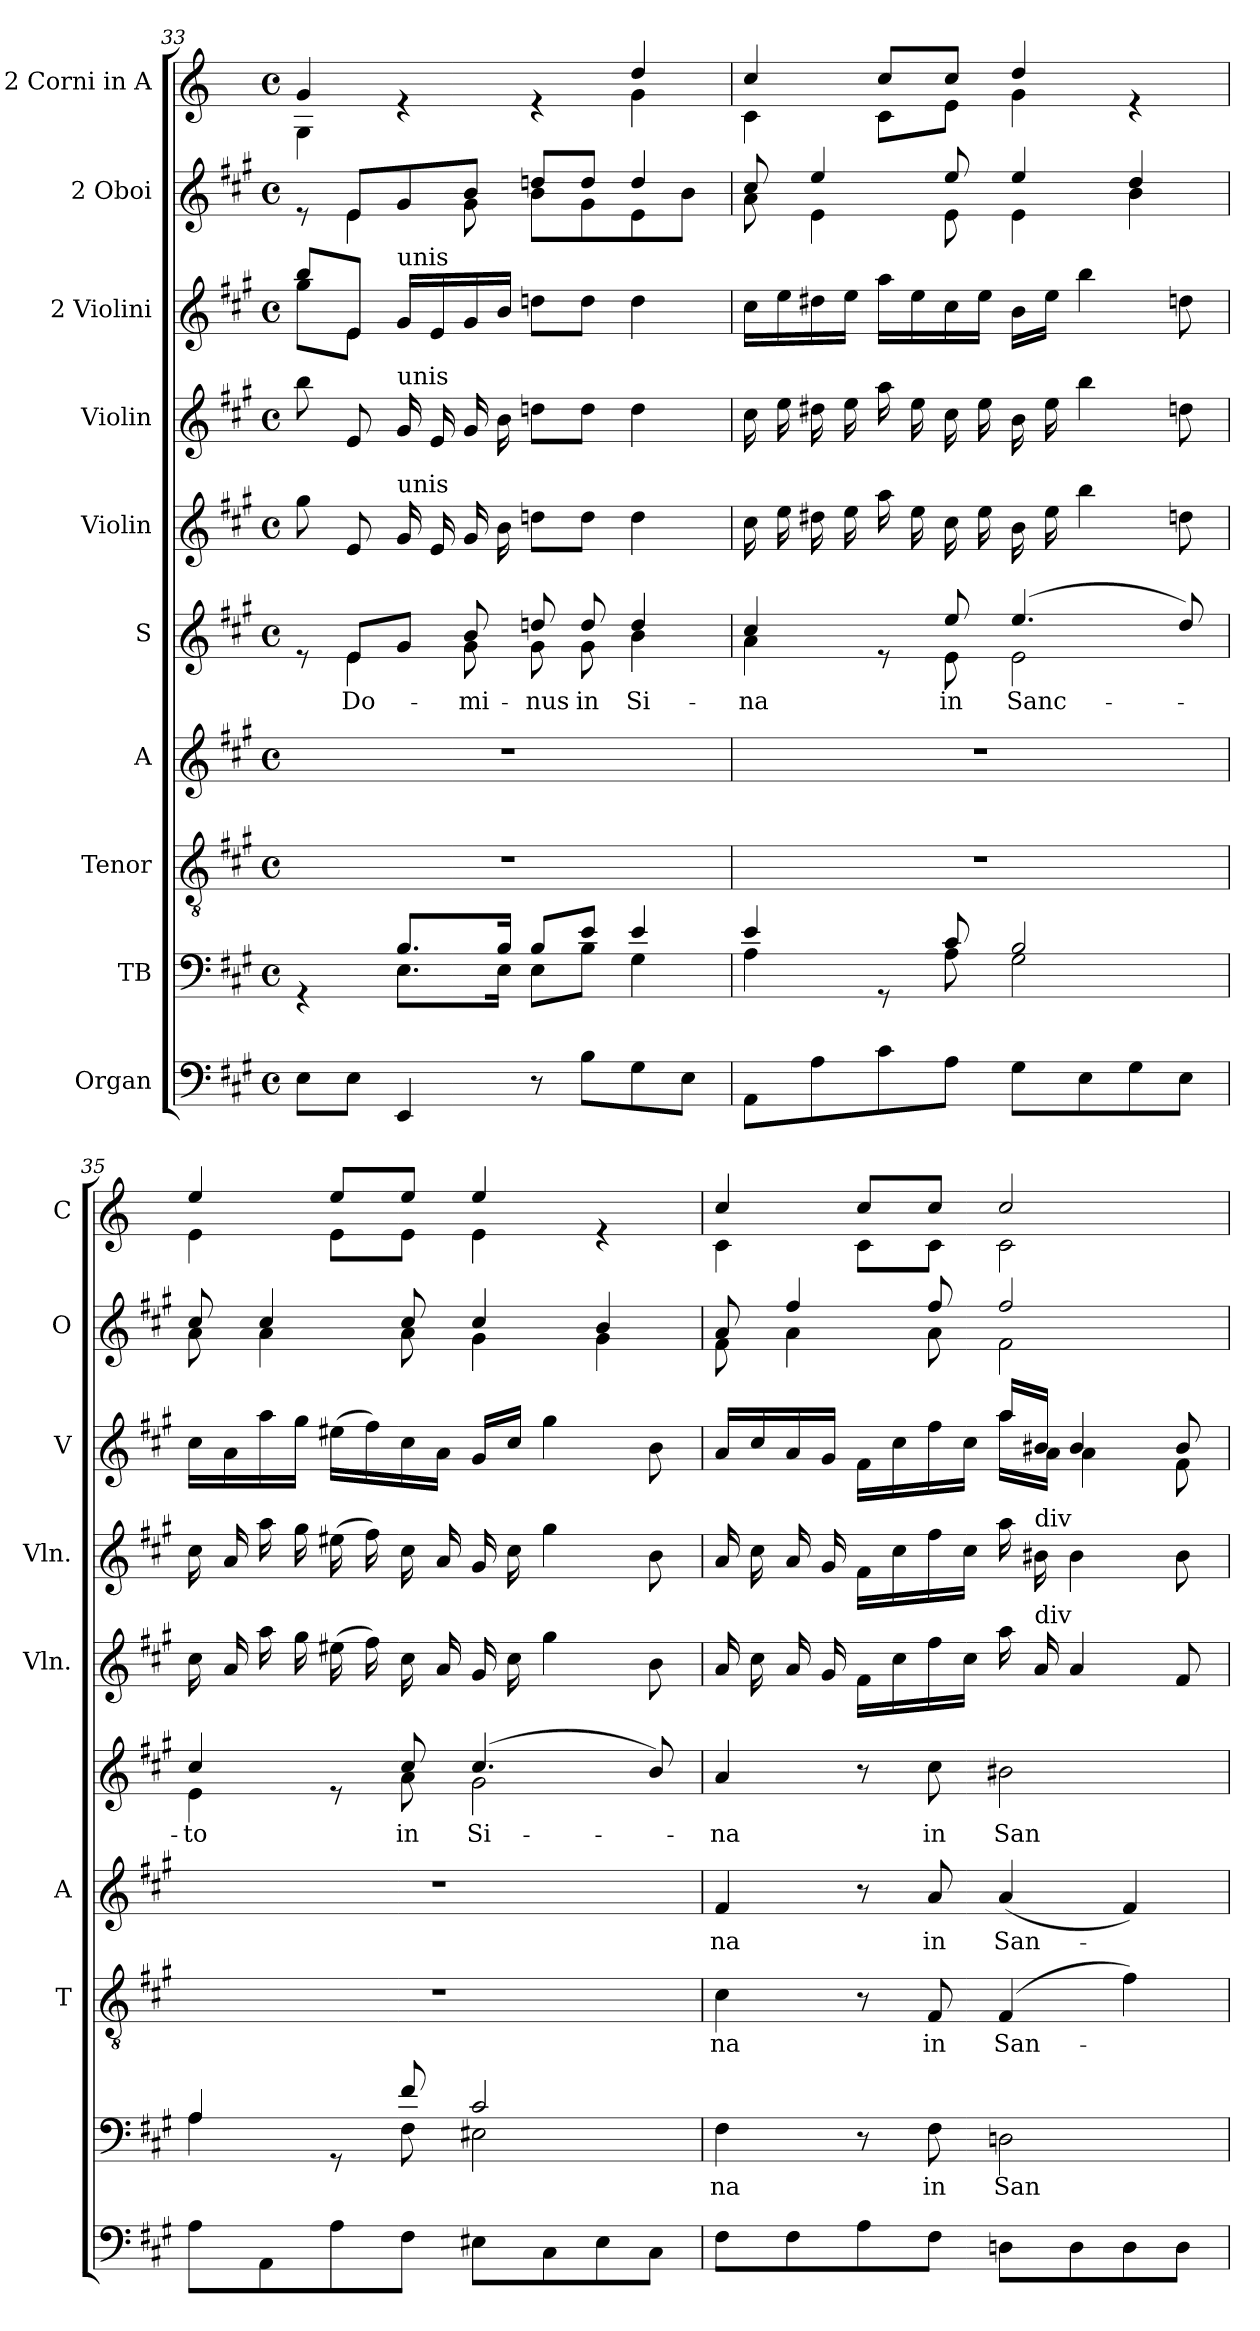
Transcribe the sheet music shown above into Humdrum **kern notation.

**kern	**kern	**text	**kern	**text	**kern	**text	**kern	**text	**kern	**kern	**kern	**kern	**kern
*part10	*part9	*part9	*part8	*part8	*part7	*part7	*part6	*part6	*part5	*part4	*part3	*part2	*part1
*staff10	*staff9	*staff9	*staff8	*staff8	*staff7	*staff7	*staff6	*staff6	*staff5	*staff4	*staff3	*staff2	*staff1
*I"Organ	*I"TB	*	*I"Tenor	*	*I"A	*	*I"S	*	*I"Violin	*I"Violin	*I"2 Violini	*I"2 Oboi	*I"2 Corni in A
*	*	*	*I'T	*	*I'A	*	*	*	*I'Vln.	*I'Vln.	*I'V	*I'O	*I'C
!!LO:PB:g=z
*clefF4	*clefF4	*	*clefGv2	*	*clefG2	*	*clefG2	*	*clefG2	*clefG2	*clefG2	*clefG2	*clefG2
*	*	*	*	*	*	*	*	*	*	*	*	*	*ITrd2c3
*k[f#c#g#]	*k[f#c#g#]	*	*k[f#c#g#]	*	*k[f#c#g#]	*	*k[f#c#g#]	*	*k[f#c#g#]	*k[f#c#g#]	*k[f#c#g#]	*k[f#c#g#]	*k[f#c#g#]
*M4/4	*M4/4	*	*M4/4	*	*M4/4	*	*M4/4	*	*M4/4	*M4/4	*M4/4	*M4/4	*M4/4
*met(c)	*met(c)	*	*met(c)	*	*met(c)	*	*met(c)	*	*met(c)	*met(c)	*met(c)	*met(c)	*met(c)
=33	=33	=33	=33	=33	=33	=33	=33	=33	=33	=33	=33	=33	=33
*	*^	*	*	*	*	*	*^	*	*	*	*^	*^	*^
8E\L	4rGG	4ryy	.	1r	.	1r	.	8re	8ryy	.	8gg#\	8bb\	8bb/L	8gg#\L	8re	8ryy	4e/	4E\
!	!	!	!	!	!	!	!	!	!	!LO:LY:b	!	!	!	!	!	!	!	!
8E\J	.	.	.	.	.	.	.	8e/L	4e\	Do-	8e/	8e/	8e/J	8e\J	8e/L	4e\	.	.
!	!	!	!	!	!	!	!	!	!	!	!	!	!LO:TX:a:t=unis	!	!	!	!	!
!	!	!	!	!	!	!	!	!	!	!	!	!LO:TX:a:t=unis	!	!	!	!	!	!
!	!	!	!	!	!	!	!	!	!	!	!LO:TX:a:t=unis	!	!	!	!	!	!	!
4EE/	8.B/L	8.E\L	.	.	.	.	.	8g#/J	.	.	16g#/	16g#/	16g#/LL	2.ryy	8g#/	.	4re	2ryy
.	.	.	.	.	.	.	.	.	.	.	16e/	16e/	16e/	.	.	.	.	.
!	!	!	!	!	!	!	!	!	!	!LO:LY:b	!	!	!	!	!	!	!	!
.	.	.	.	.	.	.	.	8b/	8g#\	-mi-	16g#/	16g#/	16g#/	.	8b/J	8g#\	.	.
.	16B/Jk	16E\Jk	.	.	.	.	.	.	.	.	16b\	16b\	16b/JJ	.	.	.	.	.
!	!	!	!	!	!	!	!	!	!	!LO:LY:b	!	!	!	!	!	!	!	!
8r	8B/L	8E\L	.	.	.	.	.	8ddn/	8g#\	-nus	8ddn\L	8ddn\L	8ddn\L	.	8ddn/L	8b\L	4re	.
!	!	!	!	!	!	!	!	!	!	!LO:LY:b	!	!	!	!	!	!	!	!
8B\L	8e/J	8B\J	.	.	.	.	.	8dd/	8g#\	in	8dd\J	8dd\J	8dd\J	.	8dd/J	8g#\	.	.
!	!	!	!	!	!	!	!	!	!	!LO:LY:b	!	!	!	!	!	!	!	!
8G#\	4e/	4G#\	.	.	.	.	.	4dd/	4b\	Si-	4dd\	4dd\	4dd\	.	4dd/	8e\	4b/	4e\
8E\J	.	.	.	.	.	.	.	.	.	.	.	.	.	.	.	8b\J	.	.
*	*	*	*	*	*	*	*	*	*	*	*	*	*v	*v	*	*	*	*
=34	=34	=34	=34	=34	=34	=34	=34	=34	=34	=34	=34	=34	=34	=34	=34	=34	=34
!	!	!	!	!	!	!	!	!	!	!LO:LY:b	!	!	!	!	!	!	!
8AA\L	4e/	4A\	.	1r	.	1r	.	4cc#/	4a\	-na	16cc#\	16cc#\	16cc#\LL	8cc#/	8a\	4a/	4A\
.	.	.	.	.	.	.	.	.	.	.	16ee\	16ee\	16ee\	.	.	.	.
8A\	.	.	.	.	.	.	.	.	.	.	16dd#X\	16dd#X\	16dd#X\	4ee/	4e\	.	.
.	.	.	.	.	.	.	.	.	.	.	16ee\	16ee\	16ee\JJ	.	.	.	.
8c#\	8rGG	8ryy	.	.	.	.	.	8re	8ryy	.	16aa\	16aa\	16aa\LL	.	.	8a/L	8A\L
.	.	.	.	.	.	.	.	.	.	.	16ee\	16ee\	16ee\	.	.	.	.
!	!	!	!	!	!	!	!	!	!	!LO:LY:b	!	!	!	!	!	!	!
8A\J	8c#/	8A\	.	.	.	.	.	8ee/	8e\	in	16cc#\	16cc#\	16cc#\	8ee/	8e\	8a/J	8c#\J
.	.	.	.	.	.	.	.	.	.	.	16ee\	16ee\	16ee\JJ	.	.	.	.
!	!	!	!	!	!	!	!	!	!	!LO:LY:b	!	!	!	!	!	!	!
8G#\L	2B/	2G#\	.	.	.	.	.	(4.ee/	2e\	Sanc-	16b\	16b\	16b\LL	4ee/	4e\	4b/	4e\
.	.	.	.	.	.	.	.	.	.	.	16ee\	16ee\	16ee\JJ	.	.	.	.
8E\	.	.	.	.	.	.	.	.	.	.	4bb\	4bb\	4bb\	.	.	.	.
8G#\	.	.	.	.	.	.	.	.	.	.	.	.	.	4dd/	4b\	4re	4ryy
8E\J	.	.	.	.	.	.	.	8dd/)	.	.	8ddn\	8ddn\	8ddn\	.	.	.	.
=35	=35	=35	=35	=35	=35	=35	=35	=35	=35	=35	=35	=35	=35	=35	=35	=35	=35
!	!	!	!	!	!	!	!	!	!	!LO:LY:b	!	!	!	!	!	!	!
8A\L	4A/	4A\	.	1r	.	1r	.	4cc#/	4e\	-to	16cc#\	16cc#\	16cc#\LL	8cc#/	8a\	4cc#/	4c#\
.	.	.	.	.	.	.	.	.	.	.	16a/	16a/	16a\	.	.	.	.
8AA\	.	.	.	.	.	.	.	.	.	.	16aa\	16aa\	16aa\	4cc#/	4a\	.	.
.	.	.	.	.	.	.	.	.	.	.	16gg#\	16gg#\	16gg#\JJ	.	.	.	.
8A\	8rGG	8ryy	.	.	.	.	.	8re	8ryy	.	(16ee#X\	(16ee#X\	(16ee#X\LL	.	.	8cc#/L	8c#\L
.	.	.	.	.	.	.	.	.	.	.	16ff#\)	16ff#\)	16ff#\)	.	.	.	.
!	!	!	!	!	!	!	!	!	!	!LO:LY:b	!	!	!	!	!	!	!
8F#\J	8f#/	8F#\	.	.	.	.	.	8cc#/	8a\	in	16cc#\	16cc#\	16cc#\	8cc#/	8a\	8cc#/J	8c#\J
.	.	.	.	.	.	.	.	.	.	.	16a/	16a/	16a\JJ	.	.	.	.
!	!	!	!	!	!	!	!	!	!	!LO:LY:b	!	!	!	!	!	!	!
8E#X\L	2c#/	2E#X\	.	.	.	.	.	(4.cc#/	2g#\	Si-	16g#/	16g#/	16g#/LL	4cc#/	4g#\	4cc#/	4c#\
.	.	.	.	.	.	.	.	.	.	.	16cc#\	16cc#\	16cc#/JJ	.	.	.	.
8C#\	.	.	.	.	.	.	.	.	.	.	4gg#\	4gg#\	4gg#\	.	.	.	.
8E#\	.	.	.	.	.	.	.	.	.	.	.	.	.	4b/	4g#\	4re	4ryy
8C#\J	.	.	.	.	.	.	.	8b/)	.	.	8b\	8b\	8b\	.	.	.	.
*	*v	*v	*	*	*	*	*	*v	*v	*	*	*	*	*	*	*	*
!!LO:LB:g=z	!!
=36	=36	=36	=36	=36	=36	=36	=36	=36	=36	=36	=36	=36	=36	=36	=36
!	!	!LO:LY:b	!	!LO:LY:b	!	!LO:LY:b	!	!LO:LY:b	!	!	!	!	!	!	!
*	*	*	*	*	*	*	*	*	*	*	*^	*	*	*	*
8F#\L	4F#\	na	4c#\	na	4f#/	na	4a/	na	16a/	16a/	16a/LL	2ryy	8a/	8f#\	4a/	4A\
.	.	.	.	.	.	.	.	.	16cc#\	16cc#\	16cc#/	.	.	.	.	.
8F#\	.	.	.	.	.	.	.	.	16a/	16a/	16a/	.	4ff#/	4a\	.	.
.	.	.	.	.	.	.	.	.	16g#/	16g#/	16g#/JJ	.	.	.	.	.
8A\	8r	.	8r	.	8r	.	8r	.	16f#/LL	16f#/LL	16f#\LL	.	.	.	8a/L	8A\L
.	.	.	.	.	.	.	.	.	16cc#\	16cc#\	16cc#\	.	.	.	.	.
!	!	!LO:LY:b	!	!LO:LY:b	!	!LO:LY:b	!	!LO:LY:b	!	!	!	!	!	!	!	!
8F#\J	8F#\	in	8F#/	in	8a/	in	8cc#\	in	16ff#\	16ff#\	16ff#\	.	8ff#/	8a\	8a/J	8A\J
.	.	.	.	.	.	.	.	.	16cc#\JJ	16cc#\JJ	16cc#\JJ	.	.	.	.	.
!	!	!LO:LY:b	!	!LO:LY:b	!	!LO:LY:b	!	!LO:LY:b	!	!	!	!	!	!	!	!
8Dn\L	2Dn\	San-	(4F#/	San-	(4a/	San-	2b#X\	San-	16aa\	16aa\	16aa/LL	16aa\LL	2ff#/	2f#\	2a/	2A\
!	!	!	!	!	!	!	!	!	!	!LO:TX:a:t=div	!	!	!	!	!	!
!	!	!	!	!	!	!	!	!	!LO:TX:a:t=div	!	!	!	!	!	!	!
.	.	.	.	.	.	.	.	.	16a/	16b#X\	16b#X/JJ	16a\JJ	.	.	.	.
8D\	.	.	.	.	.	.	.	.	4a/	4b#\	4b#/	4a\	.	.	.	.
8D\	.	.	4f#\)	.	4f#/)	.	.	.	.	.	.	.	.	.	.	.
8D\J	.	.	.	.	.	.	.	.	8f#/	8b#\	8b#/	8f#\	.	.	.	.
*	*	*	*	*	*	*	*	*	*	*	*v	*v	*	*	*v	*v
*	*	*	*	*	*	*	*	*	*	*	*	*v	*v	*
=	=	=	=	=	=	=	=	=	=	=	=	=	=
*-	*-	*-	*-	*-	*-	*-	*-	*-	*-	*-	*-	*-	*-
